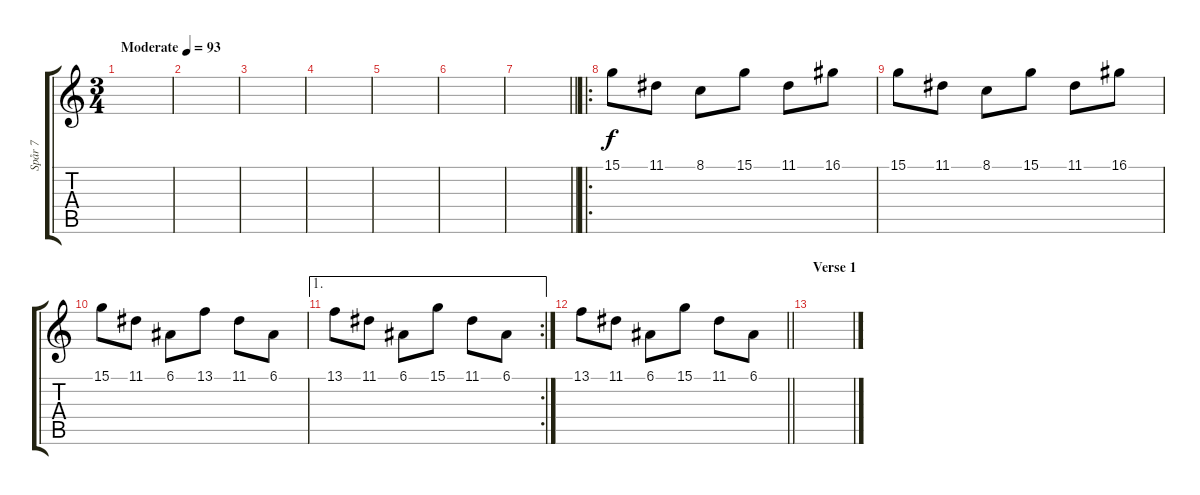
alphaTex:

\track ("Spår 7" "Spår 7") {instrument acousticgrandpiano}
\staff {score tabs}
\tuning (E4 B3 G3 D3 A2 E2) {hide}
\ts (3 4)
\tempo (93 "Moderate")
\clef g2
\ks c
|
|
|
|
|
|
\barLineRight lightlight
|
\ro
\section ("" "")
15.1.8 11.1.8 8.1.8 15.1.8 11.1.8 16.1.8 |
15.1.8 11.1.8 8.1.8 15.1.8 11.1.8 16.1.8 |
15.1.8 11.1.8 6.1.8 13.1.8 11.1.8 6.1.8 |
\ae 1
\rc 2
13.1.8 11.1.8 6.1.8 15.1.8 11.1.8 6.1.8 |
\barLineRight lightlight
13.1.8 11.1.8 6.1.8 15.1.8 11.1.8 6.1.8 |
\section ("" "Verse 1")
